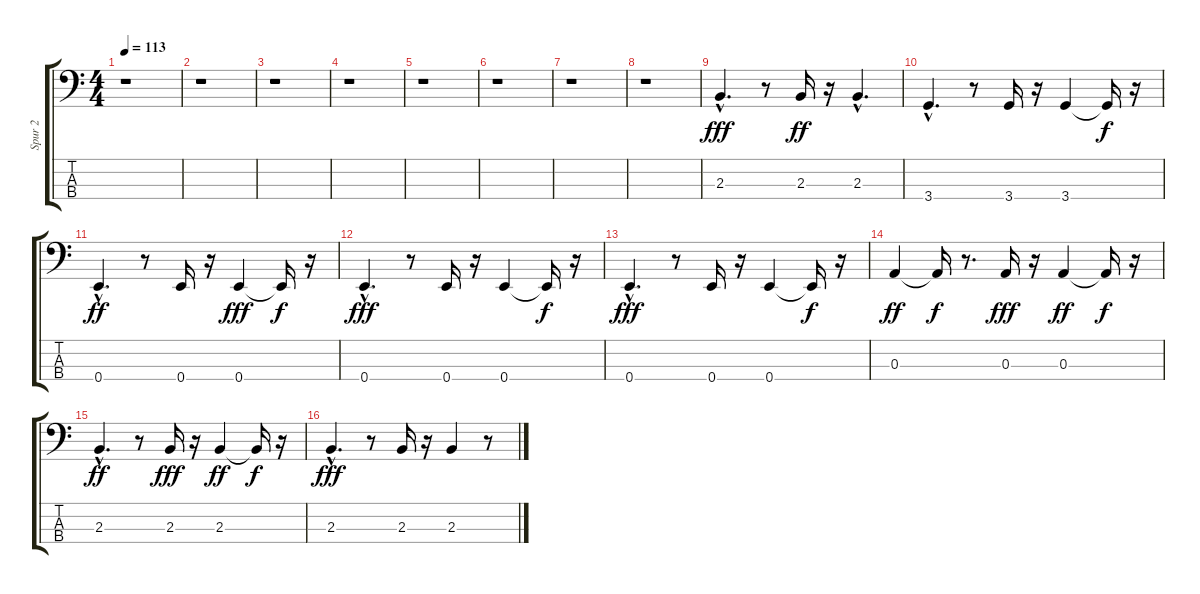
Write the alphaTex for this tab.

\track ("Spur 2" "Spur 2") {instrument electricbasspick}
\staff {score tabs}
\tuning (G2 D2 A1 E1) {hide}
\ts (4 4)
\tempo 113
\clef f4
\ks c
r.1{dy fff instrument electricbasspick} |
r.1 |
r.1 |
r.1 |
r.1 |
r.1 |
r.1 |
r.1 |
2.3{hac}.4{d} r.8 2.3.16{dy ff} r.16 2.3{hac}.4{d} |
3.4{hac}.4{d} r.8 3.4.16 r.16 3.4.4 3.4{t}.16{dy f} r.16 |
0.4{hac}.4{d dy ff} r.8 0.4.16 r.16 0.4.4{dy fff} 0.4{t}.16{dy f} r.16 |
0.4{hac}.4{d dy fff} r.8 0.4.16 r.16 0.4.4 0.4{t}.16{dy f} r.16 |
0.4{hac}.4{d dy fff} r.8 0.4.16 r.16 0.4.4 0.4{t}.16{dy f} r.16 |
0.3.4{dy ff} 0.3{t}.16{dy f} r.8{d} 0.3.16{dy fff} r.16 0.3.4{dy ff} 0.3{t}.16{dy f} r.16 |
2.3{hac}.4{d dy ff} r.8 2.3.16{dy fff} r.16 2.3.4{dy ff} 2.3{t}.16{dy f} r.16 |
2.3{hac}.4{d dy fff} r.8 2.3.16 r.16 2.3.4 r.8
